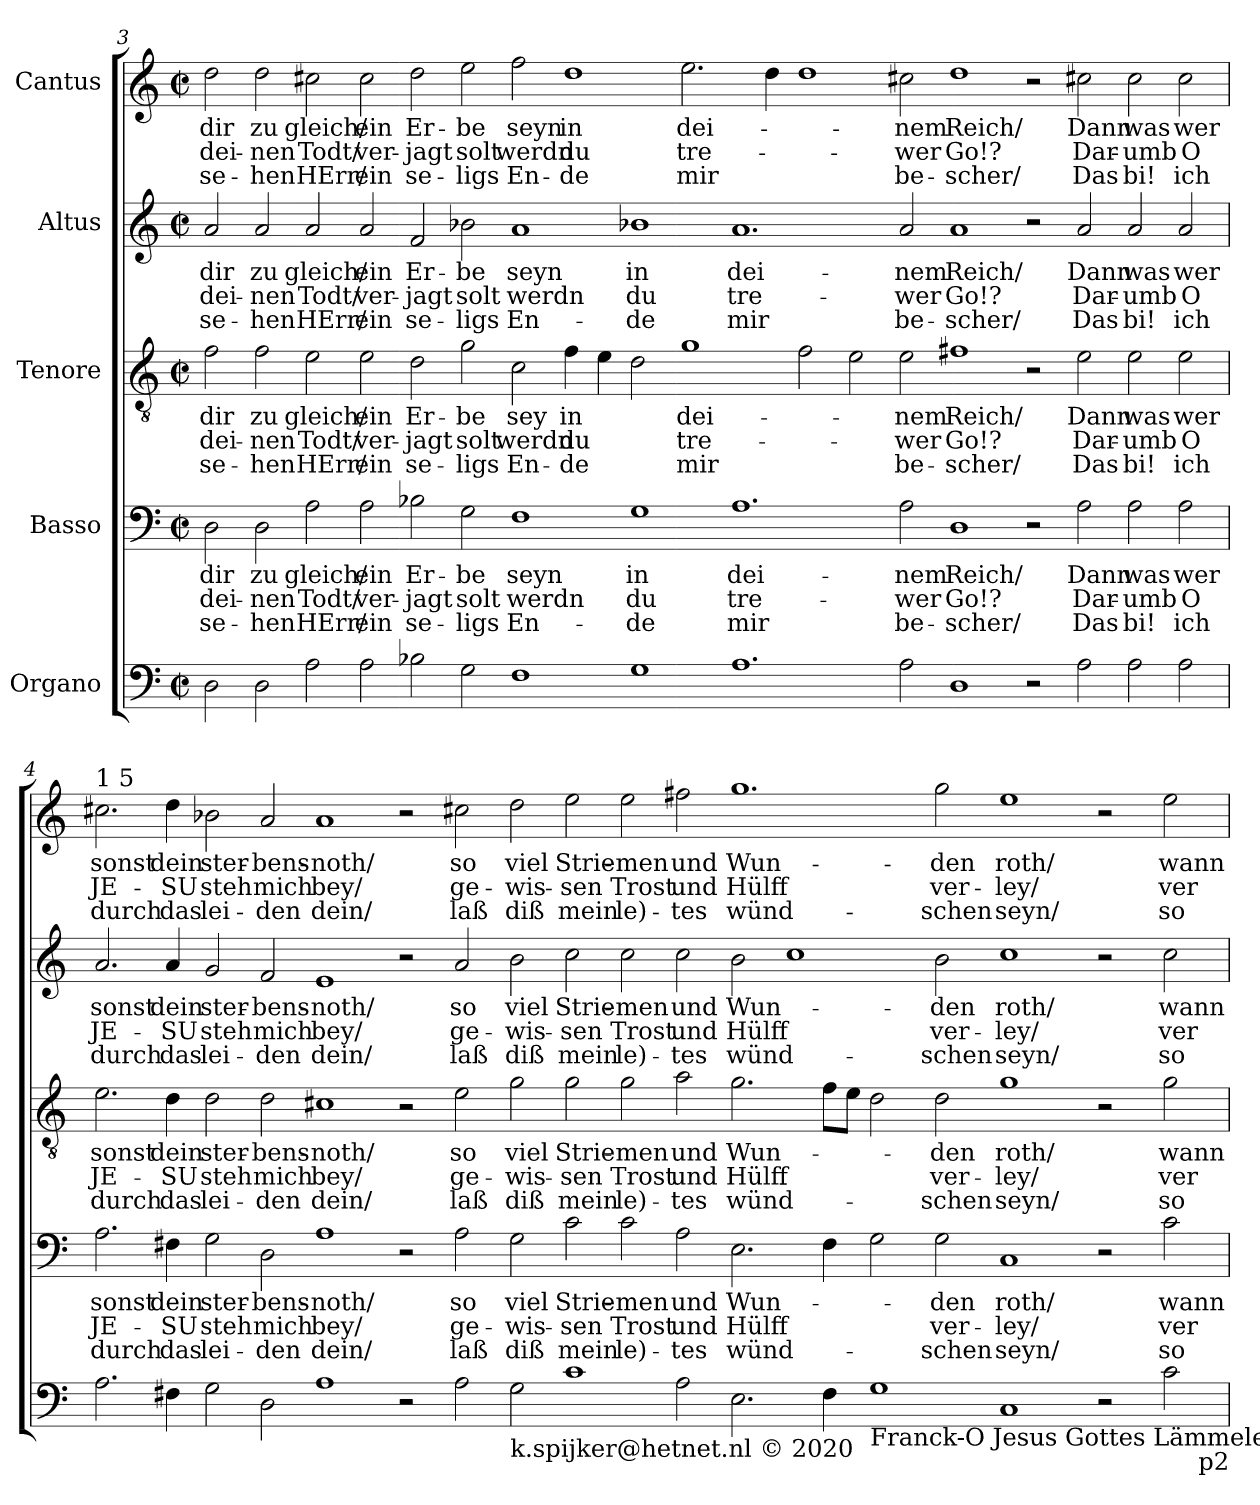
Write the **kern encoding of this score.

**kern	**kern	**text	**text	**text	**kern	**text	**text	**text	**kern	**text	**text	**text	**kern	**text	**text	**text
*part5	*part4	*part4	*part4	*part4	*part3	*part3	*part3	*part3	*part2	*part2	*part2	*part2	*part1	*part1	*part1	*part1
*staff5	*staff4	*staff4	*staff4	*staff4	*staff3	*staff3	*staff3	*staff3	*staff2	*staff2	*staff2	*staff2	*staff1	*staff1	*staff1	*staff1
*I"Organo	*I"Basso	*	*	*	*I"Tenore	*	*	*	*I"Altus	*	*	*	*I"Cantus	*	*	*
!!LO:PB:g=z
*clefF4	*clefF4	*	*	*	*clefGv2	*	*	*	*clefG2	*	*	*	*clefG2	*	*	*
*k[]	*k[]	*	*	*	*k[]	*	*	*	*k[]	*	*	*	*k[]	*	*	*
*C:	*C:	*	*	*	*C:	*	*	*	*C:	*	*	*	*C:	*	*	*
*M2/2	*M2/2	*	*	*	*M2/2	*	*	*	*M2/2	*	*	*	*M2/2	*	*	*
*met(c|)	*met(c|)	*	*	*	*met(c|)	*	*	*	*met(c|)	*	*	*	*met(c|)	*	*	*
=3	=3	=3	=3	=3	=3	=3	=3	=3	=3	=3	=3	=3	=3	=3	=3	=3
!	!	!LO:LY:b	!LO:LY:b	!LO:LY:b	!	!LO:LY:b	!LO:LY:b	!LO:LY:b	!	!LO:LY:b	!LO:LY:b	!LO:LY:b	!	!LO:LY:b	!LO:LY:b	!LO:LY:b
2D\	2D\	dir	dei-	se-	2f\	dir	dei-	se-	2a/	dir	dei-	se-	2dd\	dir	dei-	se-
!	!	!LO:LY:b	!LO:LY:b	!LO:LY:b	!	!LO:LY:b	!LO:LY:b	!LO:LY:b	!	!LO:LY:b	!LO:LY:b	!LO:LY:b	!	!LO:LY:b	!LO:LY:b	!LO:LY:b
2D\	2D\	zu	-nen	-hen	2f\	zu	-nen	-hen	2a/	zu	-nen	-hen	2dd\	zu	-nen	-hen
!	!	!LO:LY:b	!LO:LY:b	!LO:LY:b	!	!LO:LY:b	!LO:LY:b	!LO:LY:b	!	!LO:LY:b	!LO:LY:b	!LO:LY:b	!	!LO:LY:b	!LO:LY:b	!LO:LY:b
2A\	2A\	gleich/	Todt/	HErr/	2e\	gleich/	Todt/	HErr/	2a/	gleich/	Todt/	HErr/	2cc#X\	gleich/	Todt/	HErr/
!	!	!LO:LY:b	!LO:LY:b	!LO:LY:b	!	!LO:LY:b	!LO:LY:b	!LO:LY:b	!	!LO:LY:b	!LO:LY:b	!LO:LY:b	!	!LO:LY:b	!LO:LY:b	!LO:LY:b
2A\	2A\	ein	ver-	ein	2e\	ein	ver-	ein	2a/	ein	ver-	ein	2cc#\	ein	ver-	ein
!	!	!LO:LY:b	!LO:LY:b	!LO:LY:b	!	!LO:LY:b	!LO:LY:b	!LO:LY:b	!	!LO:LY:b	!LO:LY:b	!LO:LY:b	!	!LO:LY:b	!LO:LY:b	!LO:LY:b
2B-X\	2B-X\	Er-	-jagt	se-	2d\	Er-	-jagt	se-	2f/	Er-	-jagt	se-	2dd\	Er-	-jagt	se-
!	!	!LO:LY:b	!LO:LY:b	!LO:LY:b	!	!LO:LY:b	!LO:LY:b	!LO:LY:b	!	!LO:LY:b	!LO:LY:b	!LO:LY:b	!	!LO:LY:b	!LO:LY:b	!LO:LY:b
2G\	2G\	-be	solt	-ligs	2g\	-be	solt	-ligs	2b-X\	-be	solt	-ligs	2ee\	-be	solt	-ligs
!	!	!LO:LY:b	!LO:LY:b	!LO:LY:b	!	!LO:LY:b	!LO:LY:b	!LO:LY:b	!	!LO:LY:b	!LO:LY:b	!LO:LY:b	!	!LO:LY:b	!LO:LY:b	!LO:LY:b
1F	1F	seyn	werdn	En-	2c\	sey	werdn	En-	1a	seyn	werdn	En-	2ff\	seyn	werdn	En-
!	!	!	!	!	!	!LO:LY:b	!LO:LY:b	!LO:LY:b	!	!	!	!	!	!LO:LY:b	!LO:LY:b	!LO:LY:b
.	.	.	.	.	4f\	in	du	-de	.	.	.	.	1dd	in	du	-de
.	.	.	.	.	4e\	.	.	.	.	.	.	.	.	.	.	.
!	!	!LO:LY:b	!LO:LY:b	!LO:LY:b	!	!	!	!	!	!LO:LY:b	!LO:LY:b	!LO:LY:b	!	!	!	!
1G	1G	in	du	-de	2d\	.	.	.	1b-X	in	du	-de	.	.	.	.
!	!	!	!	!	!	!LO:LY:b	!LO:LY:b	!LO:LY:b	!	!	!	!	!	!LO:LY:b	!LO:LY:b	!LO:LY:b
.	.	.	.	.	1g	dei-	tre-	mir	.	.	.	.	2.ee\	dei-	tre-	mir
!	!	!LO:LY:b	!LO:LY:b	!LO:LY:b	!	!	!	!	!	!LO:LY:b	!LO:LY:b	!LO:LY:b	!	!	!	!
1.A	1.A	dei-	tre-	mir	.	.	.	.	1.a	dei-	tre-	mir	.	.	.	.
.	.	.	.	.	.	.	.	.	.	.	.	.	4dd\	.	.	.
.	.	.	.	.	2f\	.	.	.	.	.	.	.	1dd	.	.	.
.	.	.	.	.	2e\	.	.	.	.	.	.	.	.	.	.	.
!	!	!LO:LY:b	!LO:LY:b	!LO:LY:b	!	!LO:LY:b	!LO:LY:b	!LO:LY:b	!	!LO:LY:b	!LO:LY:b	!LO:LY:b	!	!LO:LY:b	!LO:LY:b	!LO:LY:b
2A\	2A\	-nem	-wer	be-	2e\	-nem	-wer	be-	2a/	-nem	-wer	be-	2cc#X\	-nem	-wer	be-
!	!	!LO:LY:b	!LO:LY:b	!LO:LY:b	!	!LO:LY:b	!LO:LY:b	!LO:LY:b	!	!LO:LY:b	!LO:LY:b	!LO:LY:b	!	!LO:LY:b	!LO:LY:b	!LO:LY:b
1D	1D	Reich/	Go!?	-scher/	1f#X	Reich/	Go!?	-scher/	1a	Reich/	Go!?	-scher/	1dd	Reich/	Go!?	-scher/
2r	2r	.	.	.	2r	.	.	.	2r	.	.	.	2r	.	.	.
!	!	!LO:LY:b	!LO:LY:b	!LO:LY:b	!	!LO:LY:b	!LO:LY:b	!LO:LY:b	!	!LO:LY:b	!LO:LY:b	!LO:LY:b	!	!LO:LY:b	!LO:LY:b	!LO:LY:b
2A\	2A\	Dann	Dar-	Das	2e\	Dann	Dar-	Das	2a/	Dann	Dar-	Das	2cc#X\	Dann	Dar-	Das
!	!	!LO:LY:b	!LO:LY:b	!LO:LY:b	!	!LO:LY:b	!LO:LY:b	!LO:LY:b	!	!LO:LY:b	!LO:LY:b	!LO:LY:b	!	!LO:LY:b	!LO:LY:b	!LO:LY:b
2A\	2A\	was	-umb	bi!	2e\	was	-umb	bi!	2a/	was	-umb	bi!	2cc#\	was	-umb	bi!
!	!	!LO:LY:b	!LO:LY:b	!LO:LY:b	!	!LO:LY:b	!LO:LY:b	!LO:LY:b	!	!LO:LY:b	!LO:LY:b	!LO:LY:b	!	!LO:LY:b	!LO:LY:b	!LO:LY:b
2A\	2A\	wer	O	ich	2e\	wer	O	ich	2a/	wer	O	ich	2cc#\	wer	O	ich
!!LO:LB:g=z
=4	=4	=4	=4	=4	=4	=4	=4	=4	=4	=4	=4	=4	=4	=4	=4	=4
!	!	!	!	!	!	!	!	!	!	!	!	!	!LO:TX:a:t=1 5	!	!	!
!	!	!LO:LY:b	!LO:LY:b	!LO:LY:b	!	!LO:LY:b	!LO:LY:b	!LO:LY:b	!	!LO:LY:b	!LO:LY:b	!LO:LY:b	!	!LO:LY:b	!LO:LY:b	!LO:LY:b
2.A\	2.A\	sonst	JE-	durch	2.e\	sonst	JE-	durch	2.a/	sonst	JE-	durch	2.cc#X\	sonst	JE-	durch
!	!	!LO:LY:b	!LO:LY:b	!LO:LY:b	!	!LO:LY:b	!LO:LY:b	!LO:LY:b	!	!LO:LY:b	!LO:LY:b	!LO:LY:b	!	!LO:LY:b	!LO:LY:b	!LO:LY:b
4F#X\	4F#X\	dein	-SU	das	4d\	dein	-SU	das	4a/	dein	-SU	das	4dd\	dein	-SU	das
!	!	!LO:LY:b	!LO:LY:b	!LO:LY:b	!	!LO:LY:b	!LO:LY:b	!LO:LY:b	!	!LO:LY:b	!LO:LY:b	!LO:LY:b	!	!LO:LY:b	!LO:LY:b	!LO:LY:b
2G\	2G\	ster-	steh	lei-	2d\	ster-	steh	lei-	2g/	ster-	steh	lei-	2b-X\	ster-	steh	lei-
!	!	!LO:LY:b:rj	!LO:LY:b:rj	!LO:LY:b:rj	!	!LO:LY:b:rj	!LO:LY:b:rj	!LO:LY:b:rj	!	!LO:LY:b:rj	!LO:LY:b:rj	!LO:LY:b:rj	!	!LO:LY:b:rj	!LO:LY:b:rj	!LO:LY:b:rj
2D\	2D\	-bens-	mich	-den	2d\	-bens-	mich	-den	2f/	-bens-	mich	-den	2a/	-bens-	mich	-den
!	!	!LO:LY:b	!LO:LY:b	!LO:LY:b	!	!LO:LY:b	!LO:LY:b	!LO:LY:b	!	!LO:LY:b	!LO:LY:b	!LO:LY:b	!	!LO:LY:b	!LO:LY:b	!LO:LY:b
1A	1A	-noth/	bey/	dein/	1c#X	-noth/	bey/	dein/	1e	-noth/	bey/	dein/	1a	-noth/	bey/	dein/
2r	2r	.	.	.	2r	.	.	.	2r	.	.	.	2r	.	.	.
!	!	!LO:LY:b	!LO:LY:b	!LO:LY:b	!	!LO:LY:b	!LO:LY:b	!LO:LY:b	!	!LO:LY:b	!LO:LY:b	!LO:LY:b	!	!LO:LY:b	!LO:LY:b	!LO:LY:b
2A\	2A\	so	ge-	laß	2e\	so	ge-	laß	2a/	so	ge-	laß	2cc#X\	so	ge-	laß
!LO:TX:b:t=k.spijker@hetnet.nl © 2020	!	!	!	!	!	!	!	!	!	!	!	!	!	!	!	!
!	!	!LO:LY:b	!LO:LY:b	!LO:LY:b	!	!LO:LY:b	!LO:LY:b	!LO:LY:b	!	!LO:LY:b	!LO:LY:b	!LO:LY:b	!	!LO:LY:b	!LO:LY:b	!LO:LY:b
2G\	2G\	viel	-wis-	diß	2g\	viel	-wis-	diß	2b\	viel	-wis-	diß	2dd\	viel	-wis-	diß
!	!	!LO:LY:b	!LO:LY:b	!LO:LY:b	!	!LO:LY:b	!LO:LY:b	!LO:LY:b	!	!LO:LY:b	!LO:LY:b	!LO:LY:b	!	!LO:LY:b	!LO:LY:b	!LO:LY:b
1c	2c\	Strie-	-sen	mein	2g\	Strie-	-sen	mein	2cc\	Strie-	-sen	mein	2ee\	Strie-	-sen	mein
!	!	!LO:LY:b	!LO:LY:b	!LO:LY:b	!	!LO:LY:b	!LO:LY:b	!LO:LY:b	!	!LO:LY:b	!LO:LY:b	!LO:LY:b	!	!LO:LY:b	!LO:LY:b	!LO:LY:b
.	2c\	-men	Trost	le)-	2g\	-men	Trost	le)-	2cc\	-men	Trost	le)-	2ee\	-men	Trost	le)-
!	!	!LO:LY:b	!LO:LY:b	!LO:LY:b	!	!LO:LY:b	!LO:LY:b	!LO:LY:b	!	!LO:LY:b	!LO:LY:b	!LO:LY:b	!	!LO:LY:b	!LO:LY:b	!LO:LY:b
2A\	2A\	und	und	-tes	2a\	und	und	-tes	2cc\	und	und	-tes	2ff#X\	und	und	-tes
!	!	!LO:LY:b	!LO:LY:b	!LO:LY:b	!	!LO:LY:b	!LO:LY:b	!LO:LY:b	!	!LO:LY:b	!LO:LY:b	!LO:LY:b	!	!LO:LY:b	!LO:LY:b	!LO:LY:b
2.E\	2.E\	Wun-	Hülff	wünd-	2.g\	Wun-	Hülff	wünd-	2b\	Wun-	Hülff	wünd-	1.gg	Wun-	Hülff	wünd-
.	.	.	.	.	.	.	.	.	1cc	.	.	.	.	.	.	.
4F#\	4F#\	.	.	.	8f\L	.	.	.	.	.	.	.	.	.	.	.
.	.	.	.	.	8e\J	.	.	.	.	.	.	.	.	.	.	.
!LO:TX:b:t=Franck-O Jesus Gottes Lämmelein	!	!	!	!	!	!	!	!	!	!	!	!	!	!	!	!
1G	2G\	.	.	.	2d\	.	.	.	.	.	.	.	.	.	.	.
!	!	!LO:LY:b	!LO:LY:b	!LO:LY:b	!	!LO:LY:b	!LO:LY:b	!LO:LY:b	!	!LO:LY:b	!LO:LY:b	!LO:LY:b	!	!LO:LY:b	!LO:LY:b	!LO:LY:b
.	2G\	-den	ver-	-schen	2d\	-den	ver-	-schen	2b\	-den	ver-	-schen	2gg\	-den	ver-	-schen
!	!	!LO:LY:b	!LO:LY:b	!LO:LY:b	!	!LO:LY:b	!LO:LY:b	!LO:LY:b	!	!LO:LY:b	!LO:LY:b	!LO:LY:b	!	!LO:LY:b	!LO:LY:b	!LO:LY:b
1C	1C	roth/	-ley/	seyn/	1g	roth/	-ley/	seyn/	1cc	roth/	-ley/	seyn/	1ee	roth/	-ley/	seyn/
2r	2r	.	.	.	2r	.	.	.	2r	.	.	.	2r	.	.	.
!	!	!LO:LY:b	!LO:LY:b	!LO:LY:b	!	!LO:LY:b	!LO:LY:b	!LO:LY:b	!	!LO:LY:b	!LO:LY:b	!LO:LY:b	!	!LO:LY:b	!LO:LY:b	!LO:LY:b
2c\	2c\	wann	ver-	so	2g\	wann	ver-	so	2cc\	wann	ver-	so	2ee\	wann	ver-	so
!LO:TX:b:t=p2	!	!	!	!	!	!	!	!	!	!	!	!	!	!	!	!
=	=	=	=	=	=	=	=	=	=	=	=	=	=	=	=	=
*-	*-	*-	*-	*-	*-	*-	*-	*-	*-	*-	*-	*-	*-	*-	*-	*-
